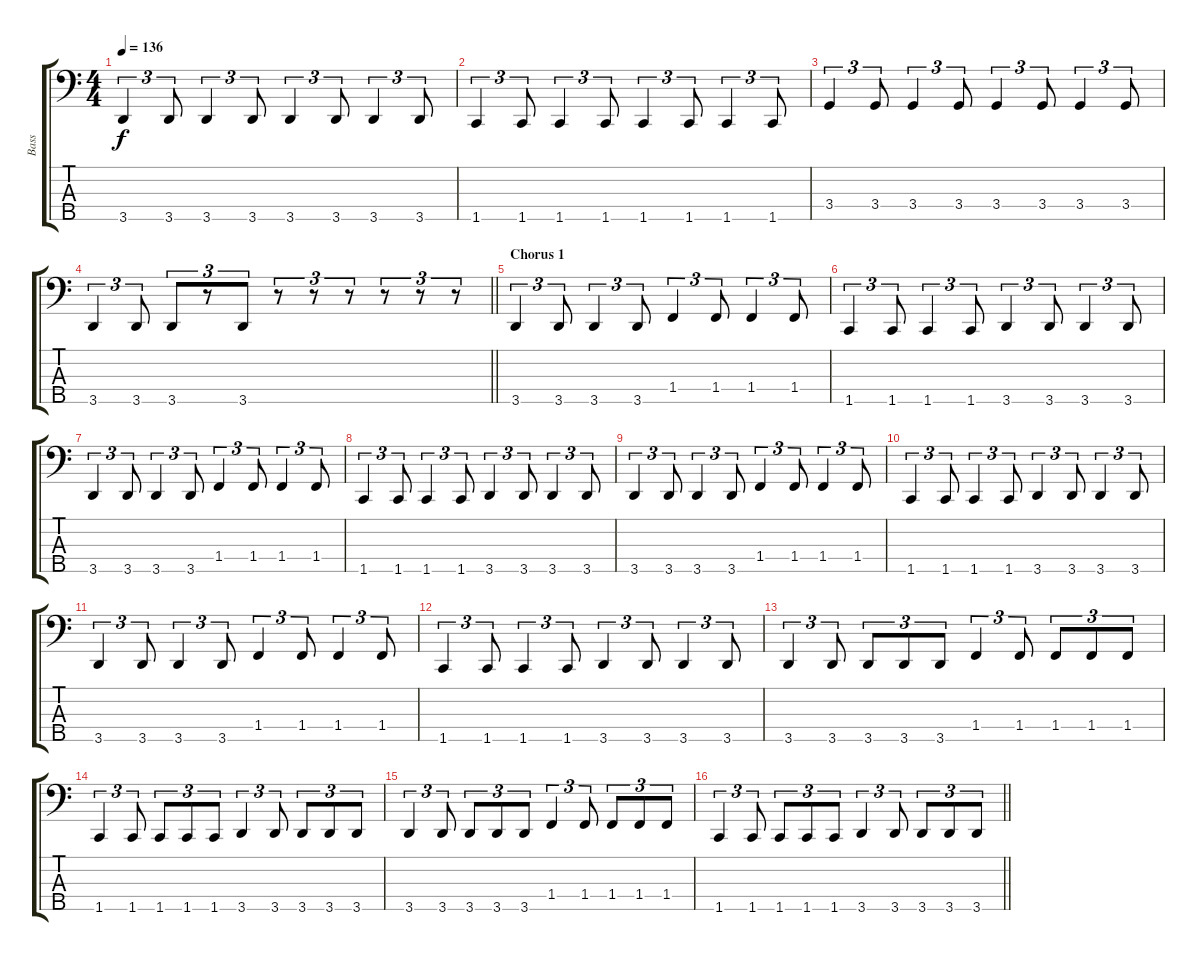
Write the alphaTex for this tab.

\track ("Bass" "Bass") {instrument electricbassfinger}
\staff {score tabs}
\tuning (G2 D2 A1 E1 B0) {hide}
\ts (4 4)
\tempo 136
\clef f4
\ks c
3.5.4{tu (3 2) dy f} 3.5.8{tu (3 2)} 3.5.4{tu (3 2)} 3.5.8{tu (3 2)} 3.5.4{tu (3 2)} 3.5.8{tu (3 2)} 3.5.4{tu (3 2)} 3.5.8{tu (3 2)} |
1.5.4{tu (3 2)} 1.5.8{tu (3 2)} 1.5.4{tu (3 2)} 1.5.8{tu (3 2)} 1.5.4{tu (3 2)} 1.5.8{tu (3 2)} 1.5.4{tu (3 2)} 1.5.8{tu (3 2)} |
3.4.4{tu (3 2)} 3.4.8{tu (3 2)} 3.4.4{tu (3 2)} 3.4.8{tu (3 2)} 3.4.4{tu (3 2)} 3.4.8{tu (3 2)} 3.4.4{tu (3 2)} 3.4.8{tu (3 2)} |
\barLineRight lightlight
3.5.4{tu (3 2)} 3.5.8{tu (3 2)} 3.5.8{tu (3 2)} r.8{tu (3 2)} 3.5.8{tu (3 2)} r.8{tu (3 2)} r.8{tu (3 2)} r.8{tu (3 2)} r.8{tu (3 2)} r.8{tu (3 2)} r.8{tu (3 2)} |
\section ("" "Chorus 1")
3.5.4{tu (3 2)} 3.5.8{tu (3 2)} 3.5.4{tu (3 2)} 3.5.8{tu (3 2)} 1.4.4{tu (3 2)} 1.4.8{tu (3 2)} 1.4.4{tu (3 2)} 1.4.8{tu (3 2)} |
1.5.4{tu (3 2)} 1.5.8{tu (3 2)} 1.5.4{tu (3 2)} 1.5.8{tu (3 2)} 3.5.4{tu (3 2)} 3.5.8{tu (3 2)} 3.5.4{tu (3 2)} 3.5.8{tu (3 2)} |
3.5.4{tu (3 2)} 3.5.8{tu (3 2)} 3.5.4{tu (3 2)} 3.5.8{tu (3 2)} 1.4.4{tu (3 2)} 1.4.8{tu (3 2)} 1.4.4{tu (3 2)} 1.4.8{tu (3 2)} |
1.5.4{tu (3 2)} 1.5.8{tu (3 2)} 1.5.4{tu (3 2)} 1.5.8{tu (3 2)} 3.5.4{tu (3 2)} 3.5.8{tu (3 2)} 3.5.4{tu (3 2)} 3.5.8{tu (3 2)} |
3.5.4{tu (3 2)} 3.5.8{tu (3 2)} 3.5.4{tu (3 2)} 3.5.8{tu (3 2)} 1.4.4{tu (3 2)} 1.4.8{tu (3 2)} 1.4.4{tu (3 2)} 1.4.8{tu (3 2)} |
1.5.4{tu (3 2)} 1.5.8{tu (3 2)} 1.5.4{tu (3 2)} 1.5.8{tu (3 2)} 3.5.4{tu (3 2)} 3.5.8{tu (3 2)} 3.5.4{tu (3 2)} 3.5.8{tu (3 2)} |
3.5.4{tu (3 2)} 3.5.8{tu (3 2)} 3.5.4{tu (3 2)} 3.5.8{tu (3 2)} 1.4.4{tu (3 2)} 1.4.8{tu (3 2)} 1.4.4{tu (3 2)} 1.4.8{tu (3 2)} |
1.5.4{tu (3 2)} 1.5.8{tu (3 2)} 1.5.4{tu (3 2)} 1.5.8{tu (3 2)} 3.5.4{tu (3 2)} 3.5.8{tu (3 2)} 3.5.4{tu (3 2)} 3.5.8{tu (3 2)} |
3.5.4{tu (3 2)} 3.5.8{tu (3 2)} 3.5.8{tu (3 2)} 3.5.8{tu (3 2)} 3.5.8{tu (3 2)} 1.4.4{tu (3 2)} 1.4.8{tu (3 2)} 1.4.8{tu (3 2)} 1.4.8{tu (3 2)} 1.4.8{tu (3 2)} |
1.5.4{tu (3 2)} 1.5.8{tu (3 2)} 1.5.8{tu (3 2)} 1.5.8{tu (3 2)} 1.5.8{tu (3 2)} 3.5.4{tu (3 2)} 3.5.8{tu (3 2)} 3.5.8{tu (3 2)} 3.5.8{tu (3 2)} 3.5.8{tu (3 2)} |
3.5.4{tu (3 2)} 3.5.8{tu (3 2)} 3.5.8{tu (3 2)} 3.5.8{tu (3 2)} 3.5.8{tu (3 2)} 1.4.4{tu (3 2)} 1.4.8{tu (3 2)} 1.4.8{tu (3 2)} 1.4.8{tu (3 2)} 1.4.8{tu (3 2)} |
\barLineRight lightlight
1.5.4{tu (3 2)} 1.5.8{tu (3 2)} 1.5.8{tu (3 2)} 1.5.8{tu (3 2)} 1.5.8{tu (3 2)} 3.5.4{tu (3 2)} 3.5.8{tu (3 2)} 3.5.8{tu (3 2)} 3.5.8{tu (3 2)} 3.5.8{tu (3 2)}
